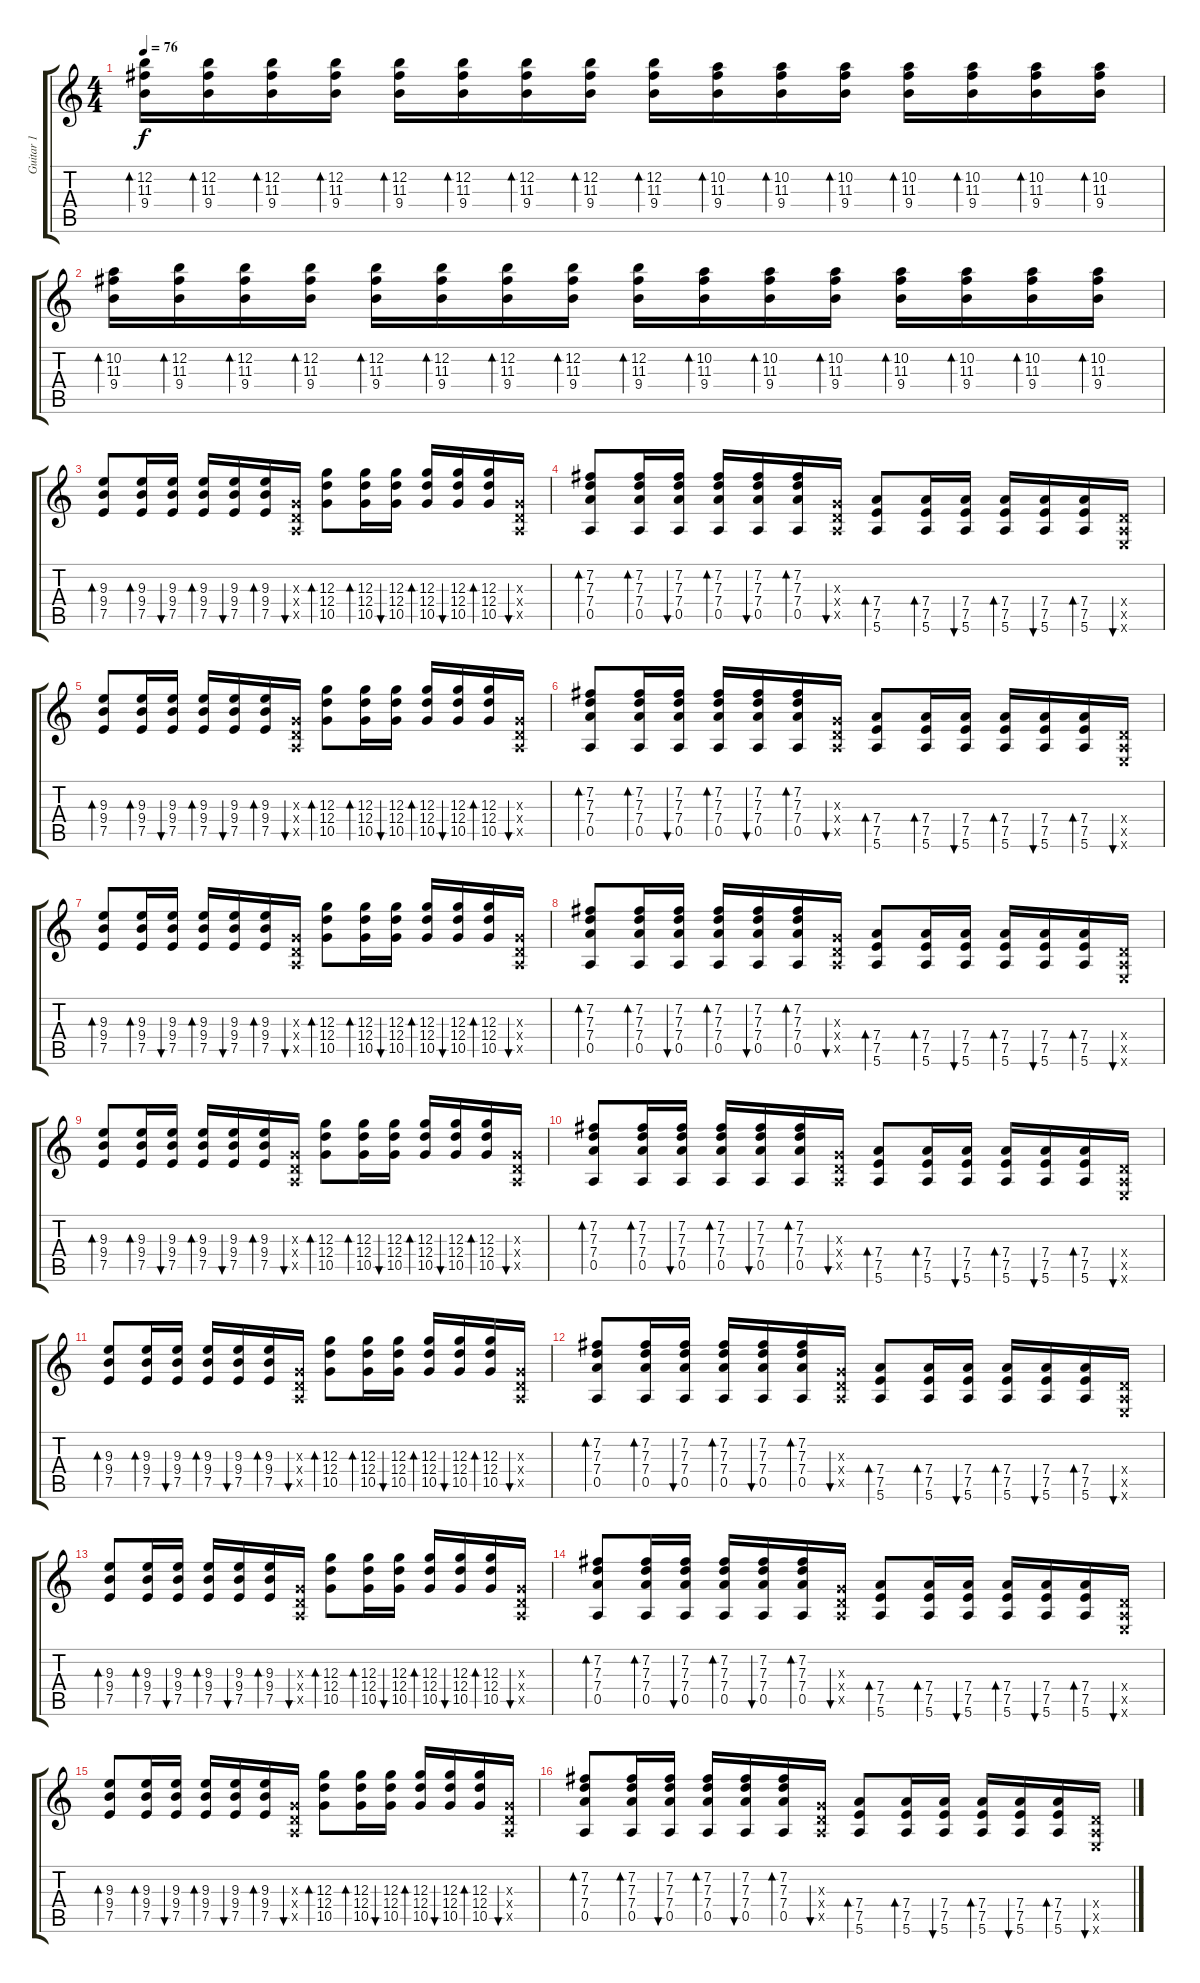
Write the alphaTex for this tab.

\track ("Guitar 1" "Guitar 1") {instrument overdrivenguitar}
\staff {score tabs}
\tuning (E4 B3 G3 D3 A2 E2) {hide}
\ts (4 4)
\tempo 76
\clef g2
\ks c
(12.2 11.3 9.4).16{bd 30 dy f} (12.2 11.3 9.4).16{bd 30} (12.2 11.3 9.4).16{bd 30} (12.2 11.3 9.4).16{bd 30} (12.2 11.3 9.4).16{bd 30} (12.2 11.3 9.4).16{bd 30} (12.2 11.3 9.4).16{bd 30} (12.2 11.3 9.4).16{bd 30} (12.2 11.3 9.4).16{bd 30} (10.2 11.3 9.4).16{bd 30} (10.2 11.3 9.4).16{bd 30} (10.2 11.3 9.4).16{bd 30} (10.2 11.3 9.4).16{bd 30} (10.2 11.3 9.4).16{bd 30} (10.2 11.3 9.4).16{bd 30} (10.2 11.3 9.4).16{bd 30} |
(10.2 11.3 9.4).16{bd 30} (12.2 11.3 9.4).16{bd 30} (12.2 11.3 9.4).16{bd 30} (12.2 11.3 9.4).16{bd 30} (12.2 11.3 9.4).16{bd 30} (12.2 11.3 9.4).16{bd 30} (12.2 11.3 9.4).16{bd 30} (12.2 11.3 9.4).16{bd 30} (12.2 11.3 9.4).16{bd 30} (10.2 11.3 9.4).16{bd 30} (10.2 11.3 9.4).16{bd 30} (10.2 11.3 9.4).16{bd 30} (10.2 11.3 9.4).16{bd 30} (10.2 11.3 9.4).16{bd 30} (10.2 11.3 9.4).16{bd 30} (10.2 11.3 9.4).16{bd 30} |
(9.3 9.4 7.5).8{bd 30 volume 16} (9.3 9.4 7.5).16{bd 30} (9.3 9.4 7.5).16{bu 30} (9.3 9.4 7.5).16{bd 30} (9.3 9.4 7.5).16{bu 30} (9.3 9.4 7.5).16{bd 30} (0.3{x} 0.4{x} 0.5{x}).16{bu 30} (12.3 12.4 10.5).8{bd 30} (12.3 12.4 10.5).16{bd 30} (12.3 12.4 10.5).16{bu 30} (12.3 12.4 10.5).16{bd 30} (12.3 12.4 10.5).16{bu 30} (12.3 12.4 10.5).16{bd 30} (0.3{x} 0.4{x} 0.5{x}).16{bu 30} |
(7.2 7.3 7.4 0.5).8{bd 30} (7.2 7.3 7.4 0.5).16{bd 30} (7.2 7.3 7.4 0.5).16{bu 30} (7.2 7.3 7.4 0.5).16{bd 30} (7.2 7.3 7.4 0.5).16{bu 30} (7.2 7.3 7.4 0.5).16{bd 30} (0.3{x} 0.4{x} 0.5{x}).16{bu 30} (7.4 7.5 5.6).8{bd 30} (7.4 7.5 5.6).16{bd 30} (7.4 7.5 5.6).16{bu 30} (7.4 7.5 5.6).16{bd 30} (7.4 7.5 5.6).16{bu 30} (7.4 7.5 5.6).16{bd 30} (0.4{x} 0.5{x} 0.6{x}).16{bu 30} |
(9.3 9.4 7.5).8{bd 30} (9.3 9.4 7.5).16{bd 30} (9.3 9.4 7.5).16{bu 30} (9.3 9.4 7.5).16{bd 30} (9.3 9.4 7.5).16{bu 30} (9.3 9.4 7.5).16{bd 30} (0.3{x} 0.4{x} 0.5{x}).16{bu 30} (12.3 12.4 10.5).8{bd 30} (12.3 12.4 10.5).16{bd 30} (12.3 12.4 10.5).16{bu 30} (12.3 12.4 10.5).16{bd 30} (12.3 12.4 10.5).16{bu 30} (12.3 12.4 10.5).16{bd 30} (0.3{x} 0.4{x} 0.5{x}).16{bu 30} |
(7.2 7.3 7.4 0.5).8{bd 30} (7.2 7.3 7.4 0.5).16{bd 30} (7.2 7.3 7.4 0.5).16{bu 30} (7.2 7.3 7.4 0.5).16{bd 30} (7.2 7.3 7.4 0.5).16{bu 30} (7.2 7.3 7.4 0.5).16{bd 30} (0.3{x} 0.4{x} 0.5{x}).16{bu 30} (7.4 7.5 5.6).8{bd 30} (7.4 7.5 5.6).16{bd 30} (7.4 7.5 5.6).16{bu 30} (7.4 7.5 5.6).16{bd 30} (7.4 7.5 5.6).16{bu 30} (7.4 7.5 5.6).16{bd 30} (0.4{x} 0.5{x} 0.6{x}).16{bu 30} |
(9.3 9.4 7.5).8{bd 30} (9.3 9.4 7.5).16{bd 30} (9.3 9.4 7.5).16{bu 30} (9.3 9.4 7.5).16{bd 30} (9.3 9.4 7.5).16{bu 30} (9.3 9.4 7.5).16{bd 30} (0.3{x} 0.4{x} 0.5{x}).16{bu 30} (12.3 12.4 10.5).8{bd 30} (12.3 12.4 10.5).16{bd 30} (12.3 12.4 10.5).16{bu 30} (12.3 12.4 10.5).16{bd 30} (12.3 12.4 10.5).16{bu 30} (12.3 12.4 10.5).16{bd 30} (0.3{x} 0.4{x} 0.5{x}).16{bu 30} |
(7.2 7.3 7.4 0.5).8{bd 30} (7.2 7.3 7.4 0.5).16{bd 30} (7.2 7.3 7.4 0.5).16{bu 30} (7.2 7.3 7.4 0.5).16{bd 30} (7.2 7.3 7.4 0.5).16{bu 30} (7.2 7.3 7.4 0.5).16{bd 30} (0.3{x} 0.4{x} 0.5{x}).16{bu 30} (7.4 7.5 5.6).8{bd 30} (7.4 7.5 5.6).16{bd 30} (7.4 7.5 5.6).16{bu 30} (7.4 7.5 5.6).16{bd 30} (7.4 7.5 5.6).16{bu 30} (7.4 7.5 5.6).16{bd 30} (0.4{x} 0.5{x} 0.6{x}).16{bu 30} |
(9.3 9.4 7.5).8{bd 30} (9.3 9.4 7.5).16{bd 30} (9.3 9.4 7.5).16{bu 30} (9.3 9.4 7.5).16{bd 30} (9.3 9.4 7.5).16{bu 30} (9.3 9.4 7.5).16{bd 30} (0.3{x} 0.4{x} 0.5{x}).16{bu 30} (12.3 12.4 10.5).8{bd 30} (12.3 12.4 10.5).16{bd 30} (12.3 12.4 10.5).16{bu 30} (12.3 12.4 10.5).16{bd 30} (12.3 12.4 10.5).16{bu 30} (12.3 12.4 10.5).16{bd 30} (0.3{x} 0.4{x} 0.5{x}).16{bu 30} |
(7.2 7.3 7.4 0.5).8{bd 30} (7.2 7.3 7.4 0.5).16{bd 30} (7.2 7.3 7.4 0.5).16{bu 30} (7.2 7.3 7.4 0.5).16{bd 30} (7.2 7.3 7.4 0.5).16{bu 30} (7.2 7.3 7.4 0.5).16{bd 30} (0.3{x} 0.4{x} 0.5{x}).16{bu 30} (7.4 7.5 5.6).8{bd 30} (7.4 7.5 5.6).16{bd 30} (7.4 7.5 5.6).16{bu 30} (7.4 7.5 5.6).16{bd 30} (7.4 7.5 5.6).16{bu 30} (7.4 7.5 5.6).16{bd 30} (0.4{x} 0.5{x} 0.6{x}).16{bu 30} |
(9.3 9.4 7.5).8{bd 30} (9.3 9.4 7.5).16{bd 30} (9.3 9.4 7.5).16{bu 30} (9.3 9.4 7.5).16{bd 30} (9.3 9.4 7.5).16{bu 30} (9.3 9.4 7.5).16{bd 30} (0.3{x} 0.4{x} 0.5{x}).16{bu 30} (12.3 12.4 10.5).8{bd 30} (12.3 12.4 10.5).16{bd 30} (12.3 12.4 10.5).16{bu 30} (12.3 12.4 10.5).16{bd 30} (12.3 12.4 10.5).16{bu 30} (12.3 12.4 10.5).16{bd 30} (0.3{x} 0.4{x} 0.5{x}).16{bu 30} |
(7.2 7.3 7.4 0.5).8{bd 30} (7.2 7.3 7.4 0.5).16{bd 30} (7.2 7.3 7.4 0.5).16{bu 30} (7.2 7.3 7.4 0.5).16{bd 30} (7.2 7.3 7.4 0.5).16{bu 30} (7.2 7.3 7.4 0.5).16{bd 30} (0.3{x} 0.4{x} 0.5{x}).16{bu 30} (7.4 7.5 5.6).8{bd 30} (7.4 7.5 5.6).16{bd 30} (7.4 7.5 5.6).16{bu 30} (7.4 7.5 5.6).16{bd 30} (7.4 7.5 5.6).16{bu 30} (7.4 7.5 5.6).16{bd 30} (0.4{x} 0.5{x} 0.6{x}).16{bu 30} |
(9.3 9.4 7.5).8{bd 30} (9.3 9.4 7.5).16{bd 30} (9.3 9.4 7.5).16{bu 30} (9.3 9.4 7.5).16{bd 30} (9.3 9.4 7.5).16{bu 30} (9.3 9.4 7.5).16{bd 30} (0.3{x} 0.4{x} 0.5{x}).16{bu 30} (12.3 12.4 10.5).8{bd 30} (12.3 12.4 10.5).16{bd 30} (12.3 12.4 10.5).16{bu 30} (12.3 12.4 10.5).16{bd 30} (12.3 12.4 10.5).16{bu 30} (12.3 12.4 10.5).16{bd 30} (0.3{x} 0.4{x} 0.5{x}).16{bu 30} |
(7.2 7.3 7.4 0.5).8{bd 30} (7.2 7.3 7.4 0.5).16{bd 30} (7.2 7.3 7.4 0.5).16{bu 30} (7.2 7.3 7.4 0.5).16{bd 30} (7.2 7.3 7.4 0.5).16{bu 30} (7.2 7.3 7.4 0.5).16{bd 30} (0.3{x} 0.4{x} 0.5{x}).16{bu 30} (7.4 7.5 5.6).8{bd 30} (7.4 7.5 5.6).16{bd 30} (7.4 7.5 5.6).16{bu 30} (7.4 7.5 5.6).16{bd 30} (7.4 7.5 5.6).16{bu 30} (7.4 7.5 5.6).16{bd 30} (0.4{x} 0.5{x} 0.6{x}).16{bu 30} |
(9.3 9.4 7.5).8{bd 30} (9.3 9.4 7.5).16{bd 30} (9.3 9.4 7.5).16{bu 30} (9.3 9.4 7.5).16{bd 30} (9.3 9.4 7.5).16{bu 30} (9.3 9.4 7.5).16{bd 30} (0.3{x} 0.4{x} 0.5{x}).16{bu 30} (12.3 12.4 10.5).8{bd 30} (12.3 12.4 10.5).16{bd 30} (12.3 12.4 10.5).16{bu 30} (12.3 12.4 10.5).16{bd 30} (12.3 12.4 10.5).16{bu 30} (12.3 12.4 10.5).16{bd 30} (0.3{x} 0.4{x} 0.5{x}).16{bu 30} |
(7.2 7.3 7.4 0.5).8{bd 30} (7.2 7.3 7.4 0.5).16{bd 30} (7.2 7.3 7.4 0.5).16{bu 30} (7.2 7.3 7.4 0.5).16{bd 30} (7.2 7.3 7.4 0.5).16{bu 30} (7.2 7.3 7.4 0.5).16{bd 30} (0.3{x} 0.4{x} 0.5{x}).16{bu 30} (7.4 7.5 5.6).8{bd 30} (7.4 7.5 5.6).16{bd 30} (7.4 7.5 5.6).16{bu 30} (7.4 7.5 5.6).16{bd 30} (7.4 7.5 5.6).16{bu 30} (7.4 7.5 5.6).16{bd 30} (0.4{x} 0.5{x} 0.6{x}).16{bu 30}
